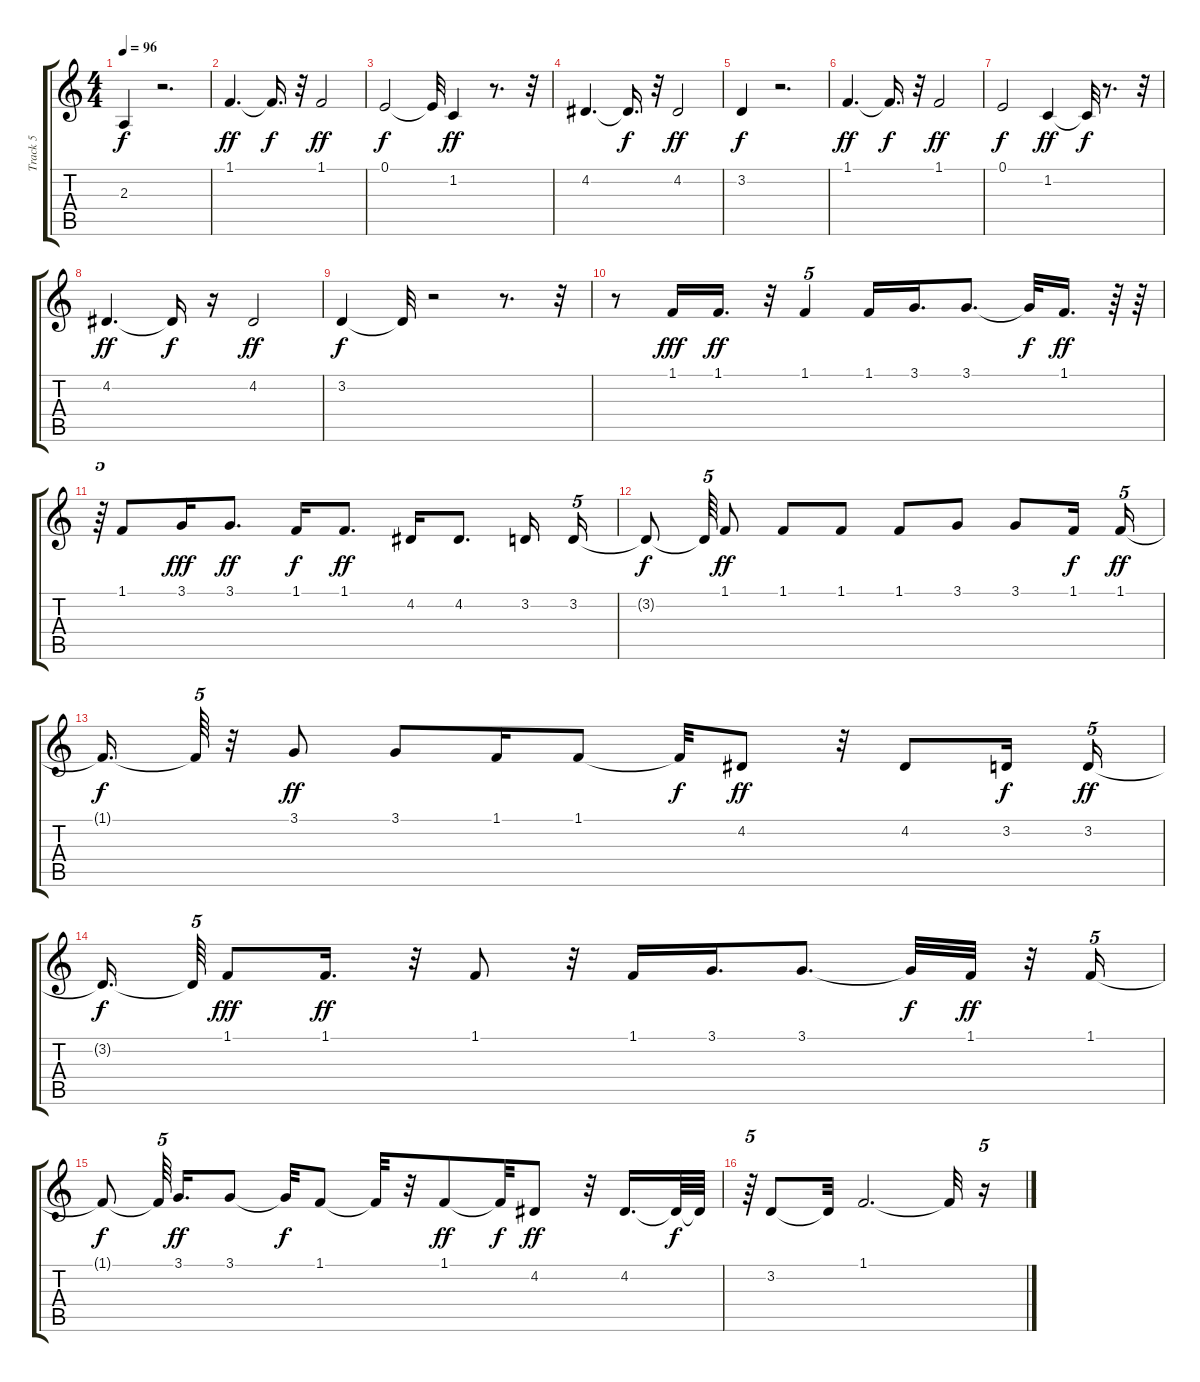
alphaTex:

\track ("Track 5" "Track 5") {instrument voiceoohs}
\staff {score tabs}
\tuning (E4 B3 G3 D3 A2 E2) {hide}
\ts (4 4)
\tempo 96
\clef g2
\ks c
2.3{t}.4{dy f} r.2{d} |
1.1.4{d dy ff} 1.1{t}.16{d dy f} r.32 1.1.2{dy ff} |
0.1.2{dy f} 0.1{t}.32 1.2.4{dy ff} r.8{d} r.32 |
4.2.4{d} 4.2{t}.16{d dy f} r.32 4.2.2{dy ff} |
3.2.4{dy f} r.2{d} |
1.1.4{d dy ff} 1.1{t}.16{d dy f} r.32 1.1.2{dy ff} |
0.1.2{dy f} 1.2.4{dy ff} 1.2{t}.32{dy f} r.8{d} r.32 |
4.2.4{d dy ff} 4.2{t}.16{dy f} r.16 4.2.2{dy ff} |
3.2.4{dy f} 3.2{t}.32 r.2 r.8{d} r.32 |
r.8 1.1.16{dy fff} 1.1.16{d dy ff} r.32 1.1.4{tu (5 4)} 1.1.16 3.1.16{d} 3.1.8{d} 3.1{t}.32{dy f} 1.1.16{d dy ff} r.64 r.64 |
r.64{tu (5 4)} 1.1.8 3.1.16{dy fff} 3.1.8{d dy ff} 1.1.16{dy f} 1.1.8{d dy ff} 4.2.16 4.2.8{d} 3.2.16 3.2.16{tu (5 4)} |
3.2{t}.8{dy f} 3.2{t}.64{tu (5 4)} 1.1.8{dy ff} 1.1.8 1.1.8 1.1.8 3.1.8 3.1.8 1.1.16{dy f} 1.1.16{tu (5 4) dy ff} |
1.1{t}.16{d dy f} 1.1{t}.64{tu (5 4)} r.32 3.1.8{dy ff} 3.1.8 1.1.16 1.1.8 1.1{t}.32{dy f} 4.2.8{dy ff} r.32 4.2.8 3.2.16{dy f} 3.2.16{tu (5 4) dy ff} |
3.2{t}.16{d dy f} 3.2{t}.64{tu (5 4)} 1.1.8{dy fff} 1.1.16{d dy ff} r.32 1.1.8 r.32 1.1.16 3.1.16{d} 3.1.8{d} 3.1{t}.32{dy f} 1.1.32{dy ff} r.32 1.1.16{tu (5 4)} |
1.1{t}.8{dy f} 1.1{t}.64{tu (5 4)} 3.1.16{d dy ff} 3.1.8 3.1{t}.32{dy f} 1.1.8 1.1{t}.32 r.32 1.1.8{dy ff} 1.1{t}.32{dy f} 4.2.8{dy ff} r.32 4.2.16{d} 4.2{t}.64{dy f} 4.2{t}.64 |
r.64{tu (5 4)} 3.2.8 3.2{t}.32 1.1.2{d} 1.1{t}.32 r.16{tu (5 4)}
